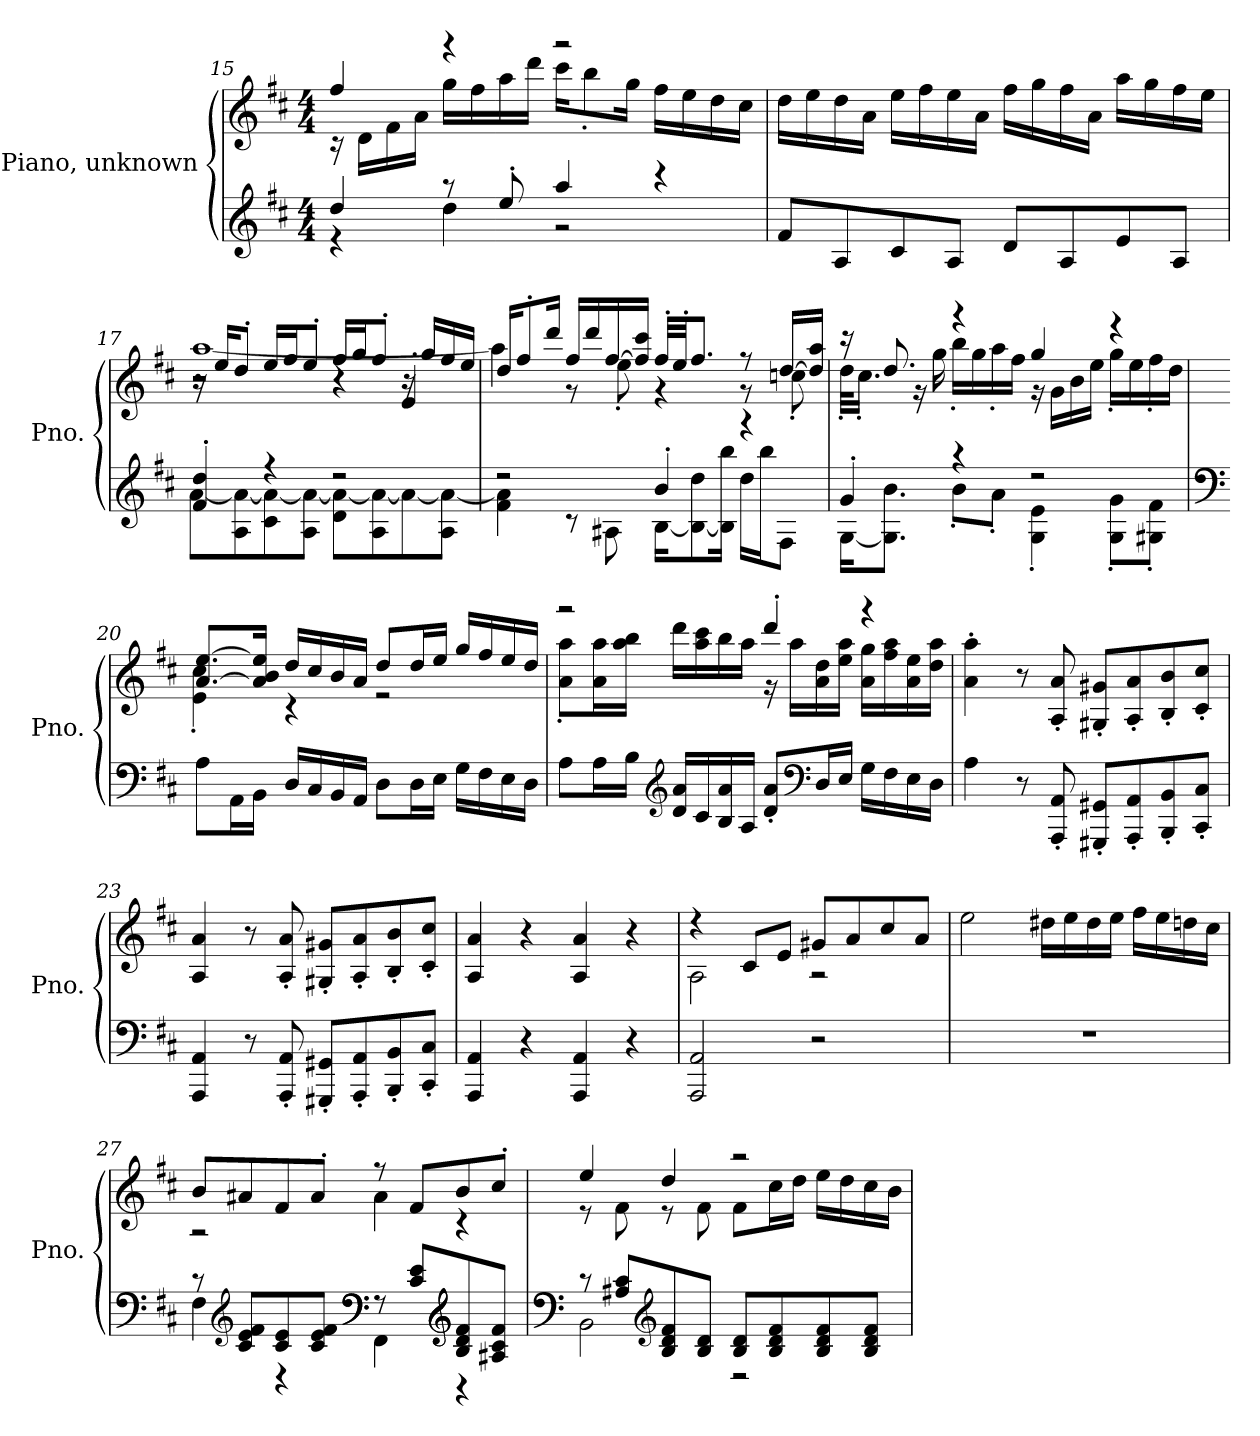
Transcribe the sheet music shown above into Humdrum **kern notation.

**kern	**kern
*part1	*part1
*staff2	*staff1
*I"Piano, unknown	*
*I'Pno.	*
*clefG2	*clefG2
*k[f#c#]	*k[f#c#]
*M4/4	*M4/4
=15	=15
*^	*^
4dd/	4r	4ff#/	16r
.	.	.	16d\LL
.	.	.	16f#\
.	.	.	16a\JJ
8r	4dd\	4r	16gg\LL
.	.	.	16ff#\
8ee'/	.	.	16aa\
.	.	.	16ddd\JJ
4aa/	2r	2r	16ccc#\KL
.	.	.	8bb'\
.	.	.	16gg\Jk
4r	.	.	16ff#\LL
.	.	.	16ee\
.	.	.	16dd\
.	.	.	16cc#\JJ
*v	*v	*	*
*	*v	*v
!!LO:LB:g=z
=16	=16
8f#/L	16dd\LL
.	16ee\
8A/	16dd\
.	16a\JJ
8c#/	16ee\LL
.	16ff#\
8A/J	16ee\
.	16a\JJ
8d/L	16ff#\LL
.	16gg\
8A/	16ff#\
.	16a\JJ
8e/	16aa\LL
.	16gg\
8A/J	16ff#\
.	16ee\JJ
=17	=17
*^	*^
*	*	*	*^
4f#/' 4dd/'	[8a\L	16r	[1aa	2r
.	.	16ee/KL	.	.
.	8A\ 8a\_	8dd'/J	.	.
4r	8c#\ 8a\_	16ee/LL	.	.
.	.	16ff#/J	.	.
.	8A\ 8a\_J	8ee'/J	.	.
2r	8d\ 8a\_L	16ff#/LL	.	4r
.	.	16gg/J	.	.
.	8A\ 8a\_	8ff#'/J	.	.
.	8a\_	16r	.	4e'/
.	.	16gg/LL	.	.
.	8A\ 8a\_J	16ff#/	.	.
.	.	16ee/JJ	.	.
*	*	*	*v	*v
!!LO:LB:g=z
=18	=18	=18	=18
2r	4f#\ 4a\]	16dd/KL	4aa\]
.	.	8ff#'/	.
.	.	16ddd/Jk	.
.	8r	16ff#/LL	8r
.	.	16ddd/	.
.	8A#X\	[16ff#/	8ee'\
.	.	16ff#/] 16ccc#/JJ	.
4b'/	[16B\KL	32ff#'/LLL	4r
.	.	32ee'/JJ	.
.	8B\_ 8dd\	8.ff#/J	.
.	16B\] 16bb\Jk	.	.
4r	16dd\LL	8r	8r
.	16bb\J	.	.
.	8F#\J	[16dd/LL	8ccn'\
.	.	16dd/] 16aa/JJ	.
=19	=19	=19	=19
4g'/	[16G\KL	16r	32dd'\KLL
.	.	.	16.cc#'\JJ
.	8.G\] 8.b\J	8.dd/	.
.	.	.	16r
.	.	.	16gg\
4r	8b'\L	4r	16bb'\LL
.	.	.	16gg\
.	8a'\J	.	16aa'\
.	.	.	16ff#\JJ
2r	4G\' 4e\'	4gg/	16r
.	.	.	16g\LL
.	.	.	16b\
.	.	.	16ee\JJ
.	8G\' 8g\'L	4r	16gg'\LL
.	.	.	16ee\
.	8G#X\' 8f#\'J	.	16ff#'\
.	.	.	16dd\JJ
*v	*v	*	*
!!LO:LB:g=z	!!
=20	=20	=20
*clefF4	*	*
8A\L	[8.a/ [8.ee/L	4e\' 4cc#\'
16AA\L	.	.
16BB\JJ	16a/] 16b/ 16ee/]Jk	.
16D/LL	16dd/LL	4r
16C#/	16cc#/	.
16BB/	16b/	.
16AA/JJ	16a/JJ	.
8D\L	8dd/L	2r
16D\L	16dd/L	.
16E\JJ	16ee/JJ	.
16G\LL	16gg/LL	.
16F#\	16ff#/	.
16E\	16ee/	.
16D\JJ	16dd/JJ	.
=21	=21	=21
8A\L	2r	8a\' 8aa\'L
16A\L	.	16a\ 16aa\L
16B\JJ	.	16aa\ 16bb\JJ
*clefG2	*	*
16d/ 16a/LL	.	16ddd\LL
16c#/	.	16aa\ 16ccc#\
16B/ 16a/	.	16bb\
16A/JJ	.	16aa\JJ
8d/' 8a/'L	4ddd'/	16r
.	.	16aa\LL
*clefF4	*	*
16D/L	.	16a\ 16dd\
16E/JJ	.	16ee\ 16aa\JJ
16G\LL	4r	16a\ 16gg\LL
16F#\	.	16ff#\ 16aa\
16E\	.	16a\ 16ee\
16D\JJ	.	16dd\ 16aa\JJ
*	*v	*v
!!LO:LB:g=z
=22	=22
4A\	4a\' 4aa\'
8r	8r
8AAA/' 8AA/'	8A/' 8a/'
8GGG#X/' 8GG#X/'L	8G#X/' 8g#X/'L
8AAA/' 8AA/'	8A/' 8a/'
8BBB/' 8BB/'	8B/' 8b/'
8CC#/' 8C#/'J	8c#/' 8cc#/'J
=23	=23
4AAA/ 4AA/	4A/ 4a/
8r	8r
8AAA/' 8AA/'	8A/' 8a/'
8GGG#X/' 8GG#X/'L	8G#X/' 8g#X/'L
8AAA/' 8AA/'	8A/' 8a/'
8BBB/' 8BB/'	8B/' 8b/'
8CC#/' 8C#/'J	8c#/' 8cc#/'J
=24	=24
4AAA/ 4AA/	4A/ 4a/
4r	4r
4AAA/ 4AA/	4A/ 4a/
4r	4r
=25	=25
*	*^
2AAA/ 2AA/	4r	2A\
.	8c#/L	.
.	8e/J	.
2r	8g#X/L	2r
.	8a/	.
.	8cc#/	.
.	8a/J	.
*	*v	*v
!!LO:PB:g=z
=26	=26
1r	2ee\
.	16dd#X\LL
.	16ee\
.	16dd#\
.	16ee\JJ
.	16ff#\LL
.	16ee\
.	16ddn\
.	16cc#\JJ
=27	=27
*^	*^
8r	4F#\	8b/L	2r
*clefG2	*	*	*
8c#/ 8e/ 8f#/L	.	8a#X/	.
8c#/ 8e/	4r	8f#/	.
8c#/ 8e/ 8f#/J	.	8a#'/J	.
*clefF4	*	*	*
8r	4FF#\	8r	4a#\
8c#/ 8e/L	.	8f#/L	.
*clefG2	*	*	*
8B/ 8d/ 8f#/	4r	8b/	4r
8A#X/ 8c#/ 8f#/J	.	8cc#'/J	.
=28	=28	=28	=28
*clefF4	*	*	*
8r	2BB\	4ee/	8r
8A#X/ 8c#/L	.	.	8f#\
*clefG2	*	*	*
8B/ 8d/ 8f#/	.	4dd/	8r
8B/ 8d/J	.	.	8f#\
8B/ 8d/L	2r	2r	8f#\L
8B/ 8d/ 8f#/	.	.	16cc#\L
.	.	.	16dd\JJ
8B/ 8d/ 8f#/	.	.	16ee\LL
.	.	.	16dd\
8B/ 8d/ 8f#/J	.	.	16cc#\
.	.	.	16b\JJ
*v	*v	*	*
*	*v	*v
=	=
*-	*-
